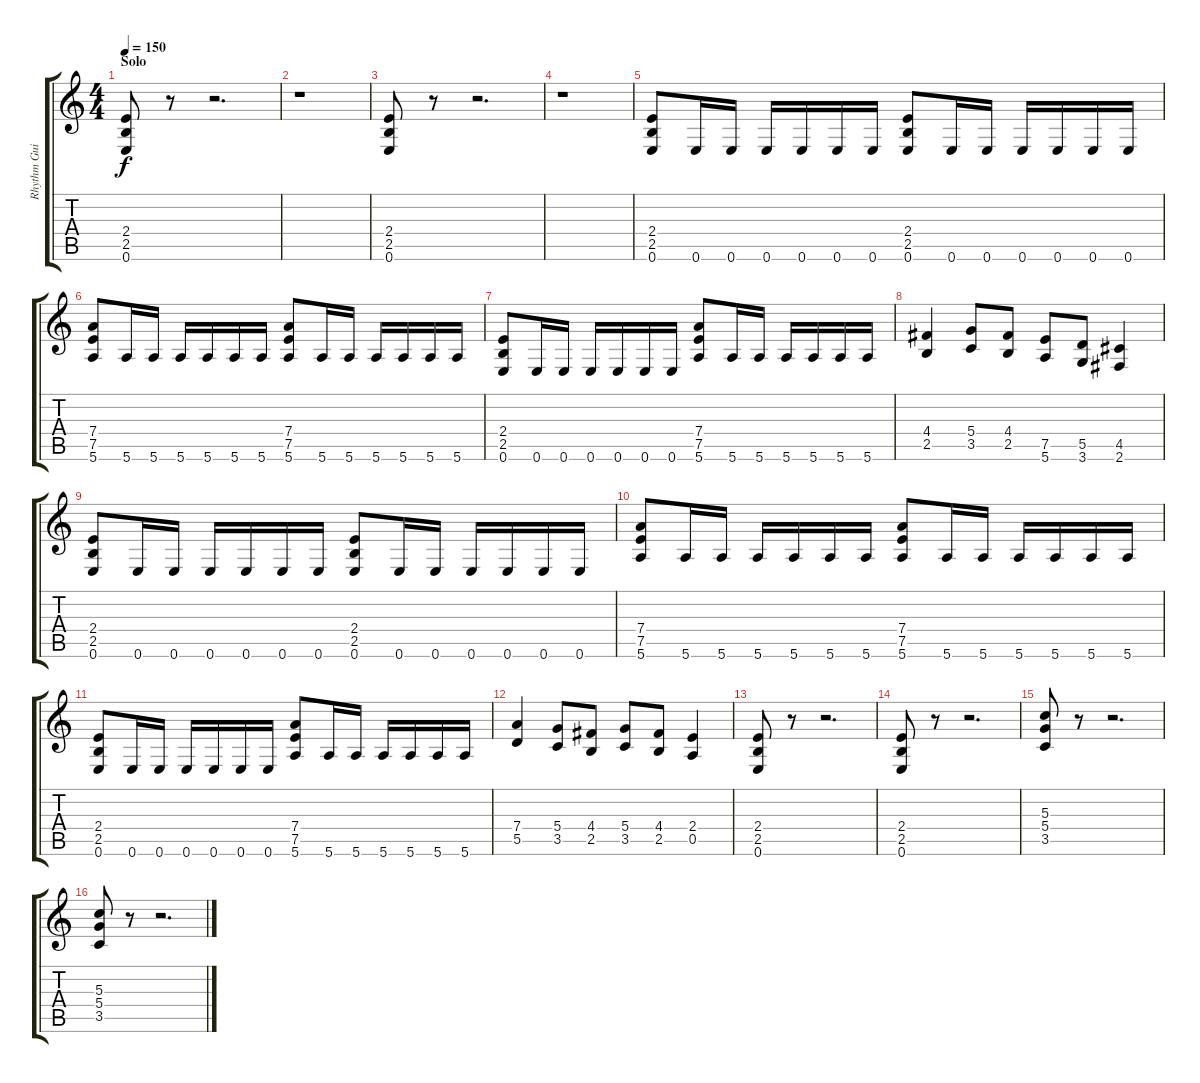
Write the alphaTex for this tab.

\track ("Rhythm Guitar" "Rhythm Gui") {instrument distortionguitar}
\staff {score tabs}
\tuning (E4 B3 G3 D3 A2 E2) {hide}
\ts (4 4)
\section ("" "Solo")
\tempo 150
\clef g2
\ks c
(2.4 2.5 0.6).8{dy f} r.8 r.2{d} |
r.1 |
(2.4 2.5 0.6).8 r.8 r.2{d} |
r.1 |
(2.4 2.5 0.6).8 0.6.16 0.6.16 0.6.16 0.6.16 0.6.16 0.6.16 (2.4 2.5 0.6).8 0.6.16 0.6.16 0.6.16 0.6.16 0.6.16 0.6.16 |
(7.4 7.5 5.6).8 5.6.16 5.6.16 5.6.16 5.6.16 5.6.16 5.6.16 (7.4 7.5 5.6).8 5.6.16 5.6.16 5.6.16 5.6.16 5.6.16 5.6.16 |
(2.4 2.5 0.6).8 0.6.16 0.6.16 0.6.16 0.6.16 0.6.16 0.6.16 (7.4 7.5 5.6).8 5.6.16 5.6.16 5.6.16 5.6.16 5.6.16 5.6.16 |
(4.4 2.5).4 (5.4 3.5).8 (4.4 2.5).8 (7.5 5.6).8 (5.5 3.6).8 (4.5 2.6).4 |
(2.4 2.5 0.6).8 0.6.16 0.6.16 0.6.16 0.6.16 0.6.16 0.6.16 (2.4 2.5 0.6).8 0.6.16 0.6.16 0.6.16 0.6.16 0.6.16 0.6.16 |
(7.4 7.5 5.6).8 5.6.16 5.6.16 5.6.16 5.6.16 5.6.16 5.6.16 (7.4 7.5 5.6).8 5.6.16 5.6.16 5.6.16 5.6.16 5.6.16 5.6.16 |
(2.4 2.5 0.6).8 0.6.16 0.6.16 0.6.16 0.6.16 0.6.16 0.6.16 (7.4 7.5 5.6).8 5.6.16 5.6.16 5.6.16 5.6.16 5.6.16 5.6.16 |
(7.4 5.5).4 (5.4 3.5).8 (4.4 2.5).8 (5.4 3.5).8 (4.4 2.5).8 (2.4 0.5).4 |
(2.4 2.5 0.6).8 r.8 r.2{d} |
(2.4 2.5 0.6).8 r.8 r.2{d} |
(5.3 5.4 3.5).8 r.8 r.2{d} |
(5.3 5.4 3.5).8 r.8 r.2{d}
